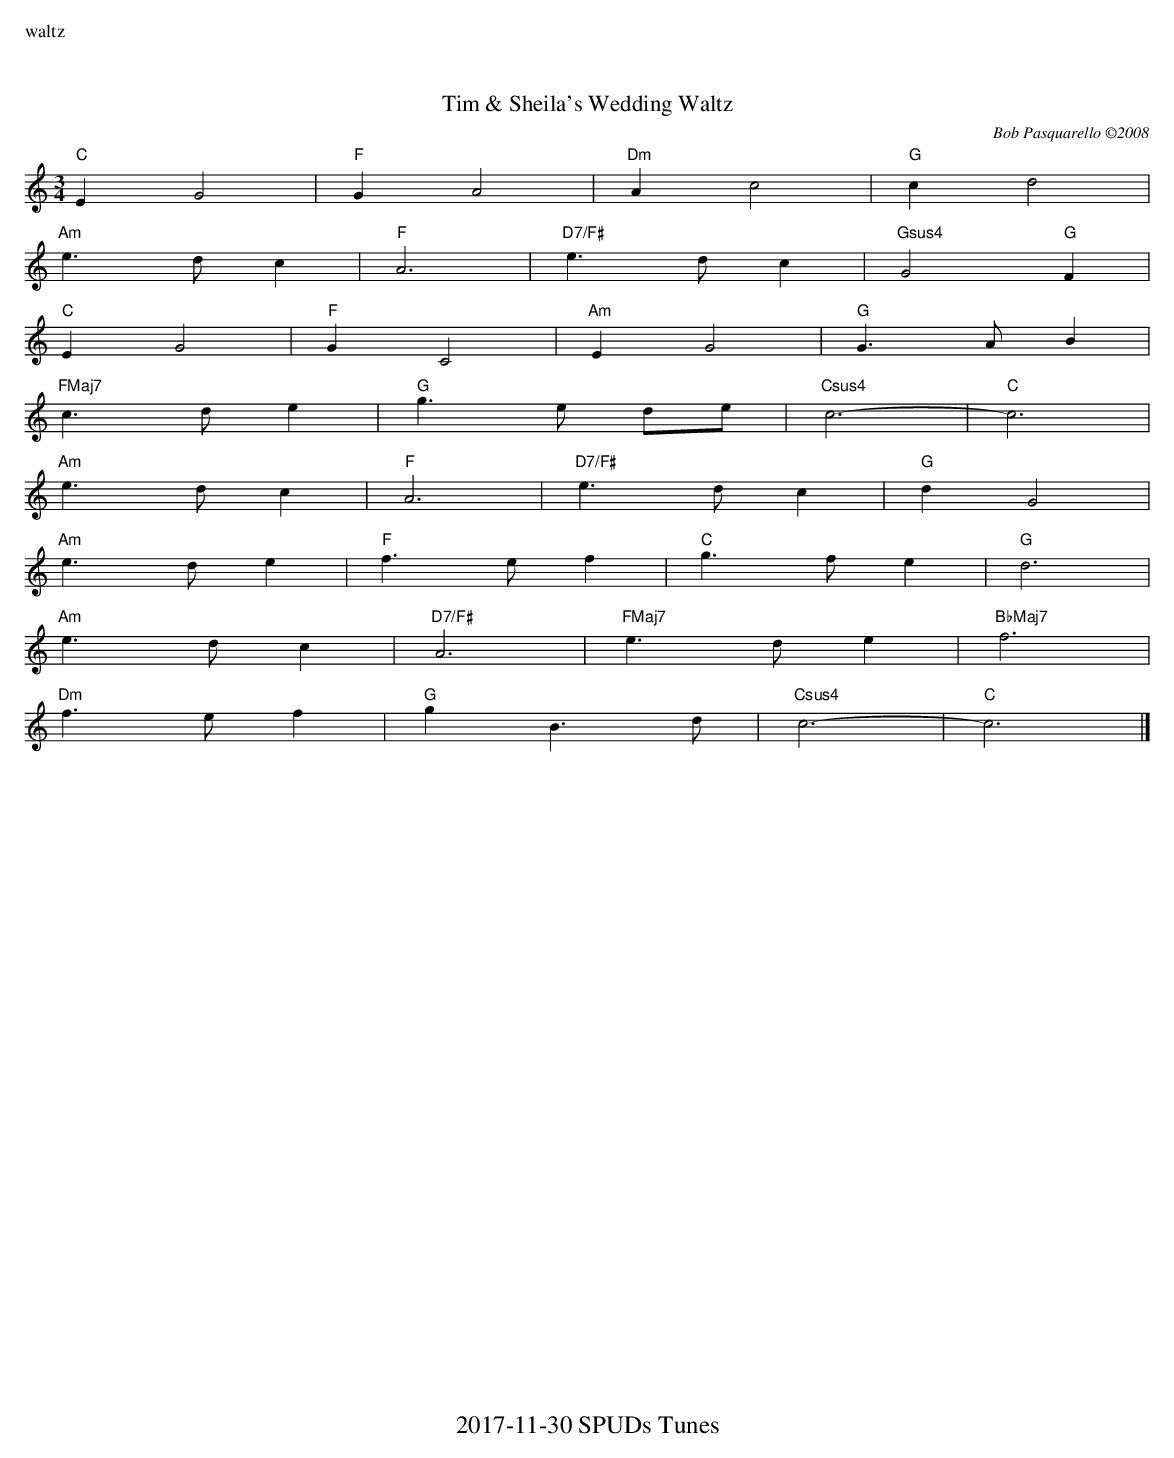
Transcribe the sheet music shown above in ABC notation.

X:1
%%text waltz
T:Tim & Sheila's Wedding Waltz
C:Bob Pasquarello ©2008
M:3/4
L:1/4
K:C
"C"EG2|"F"GA2|"Dm"Ac2|"G"cd2|
"Am"e>dc|"F"A3|"D7/F#"e>dc|"Gsus4"G2"G"F|
"C"EG2|"F"GC2|"Am"EG2|"G"G>AB|
"FMaj7"c>de|"G"g>e d/2e/2|"Csus4"c3-|"C"c3|
"Am"e>dc|"F"A3|"D7/F#"e>dc|"G"dG2|
"Am"e>de|"F"f>ef|"C"g>fe|"G"d3|
"Am"e>dc|"D7/F#"A3|"FMaj7"e>de|"BbMaj7"f3|
"Dm"f>ef|"G"gB>d|"Csus4"c3-|"C"c3|]
